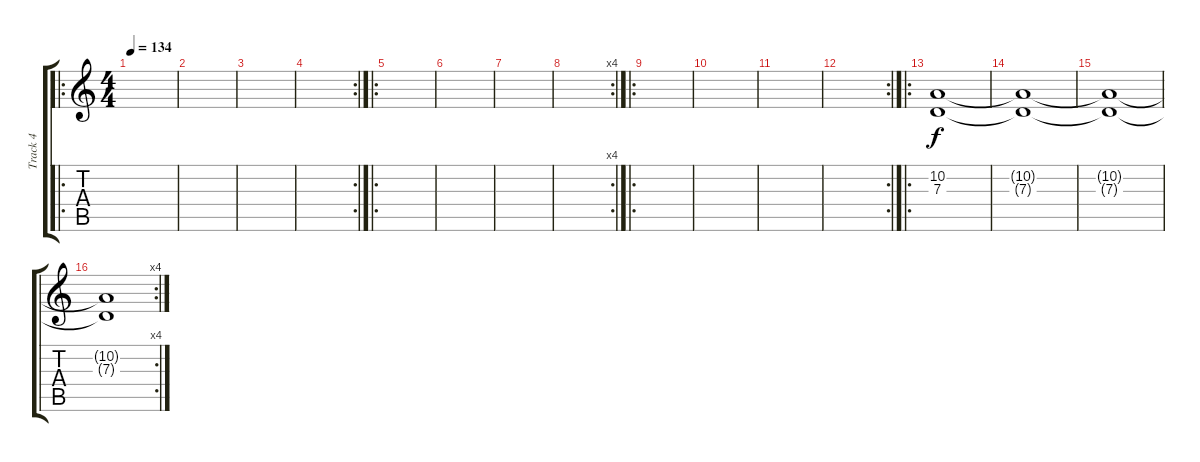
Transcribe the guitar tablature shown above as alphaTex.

\track ("Track 4" "Track 4") {instrument violin}
\staff {score tabs}
\tuning (E4 B3 G3 D3 A2 E2) {hide}
\ro
\ts (4 4)
\tempo 134
\clef g2
\ks c
|
|
|
\rc 2
|
\ro
|
|
|
\rc 4
|
\ro
|
|
|
\rc 2
|
\ro
(10.2 7.3).1 |
(10.2{t} 7.3{t}).1 |
(10.2{t} 7.3{t}).1 |
\rc 4
(10.2{t} 7.3{t}).1
